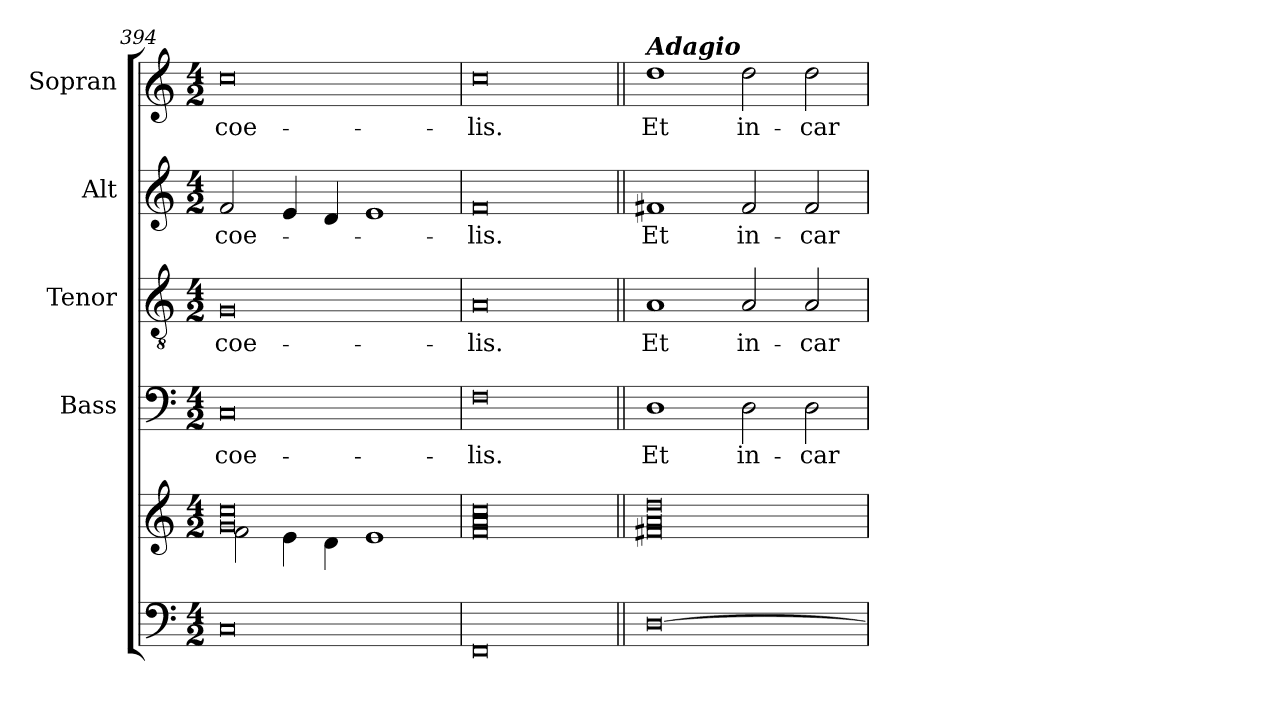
**kern	**kern	**kern	**text	**kern	**text	**kern	**text	**kern	**text
*part5	*part5	*part4	*part4	*part3	*part3	*part2	*part2	*part1	*part1
*staff6	*staff5	*staff4	*staff4	*staff3	*staff3	*staff2	*staff2	*staff1	*staff1
*	*	*I"Bass	*	*I"Tenor	*	*I"Alt	*	*I"Sopran	*
*	*	*I'B.	*	*I'T.	*	*I'A.	*	*I'S.	*
*clefF4	*clefG2	*clefF4	*	*clefGv2	*	*clefG2	*	*clefG2	*
*k[]	*k[]	*k[]	*	*k[]	*	*k[]	*	*k[]	*
*C:	*C:	*C:	*	*C:	*	*C:	*	*C:	*
*M4/2	*M4/2	*M4/2	*	*M4/2	*	*M4/2	*	*M4/2	*
=394	=394	=394	=394	=394	=394	=394	=394	=394	=394
*	*^	*	*	*	*	*	*	*	*
!	!	!	!	!LO:LY:b	!	!LO:LY:b	!	!LO:LY:b	!	!LO:LY:b
0C	0g 0cc	2f\	0C	coe-	0G	coe-	2f/	coe-	0cc	coe-
.	.	4e\	.	.	.	.	4e/	.	.	.
.	.	4d\	.	.	.	.	4d/	.	.	.
.	.	1e	.	.	.	.	1e	.	.	.
=395	=395	=395	=395	=395	=395	=395	=395	=395	=395	=395
!	!	!	!	!LO:LY:b	!	!LO:LY:b	!	!LO:LY:b	!	!LO:LY:b
*	*v	*v	*	*	*	*	*	*	*	*
0FF	0f 0a 0cc	0F	-lis.	0A	-lis.	0f	-lis.	0cc	-lis.
=396||	=396||	=396||	=396||	=396||	=396||	=396||	=396||	=396||	=396||
!	!	!	!	!	!	!	!	!LO:TX:a:Bi:t=Adagio	!
!	!	!	!LO:LY:b	!	!LO:LY:b	!	!LO:LY:b	!	!LO:LY:b
[0D	0f#X 0a 0dd	1D	Et	1A	Et	1f#X	Et	1dd	Et
!	!	!	!LO:LY:b	!	!LO:LY:b	!	!LO:LY:b	!	!LO:LY:b
.	.	2D\	in-	2A/	in-	2f#/	in-	2dd\	in-
!	!	!	!LO:LY:b	!	!LO:LY:b	!	!LO:LY:b	!	!LO:LY:b
.	.	2D\	-car-	2A/	-car-	2f#/	-car-	2dd\	-car-
=	=	=	=	=	=	=	=	=	=
*-	*-	*-	*-	*-	*-	*-	*-	*-	*-
